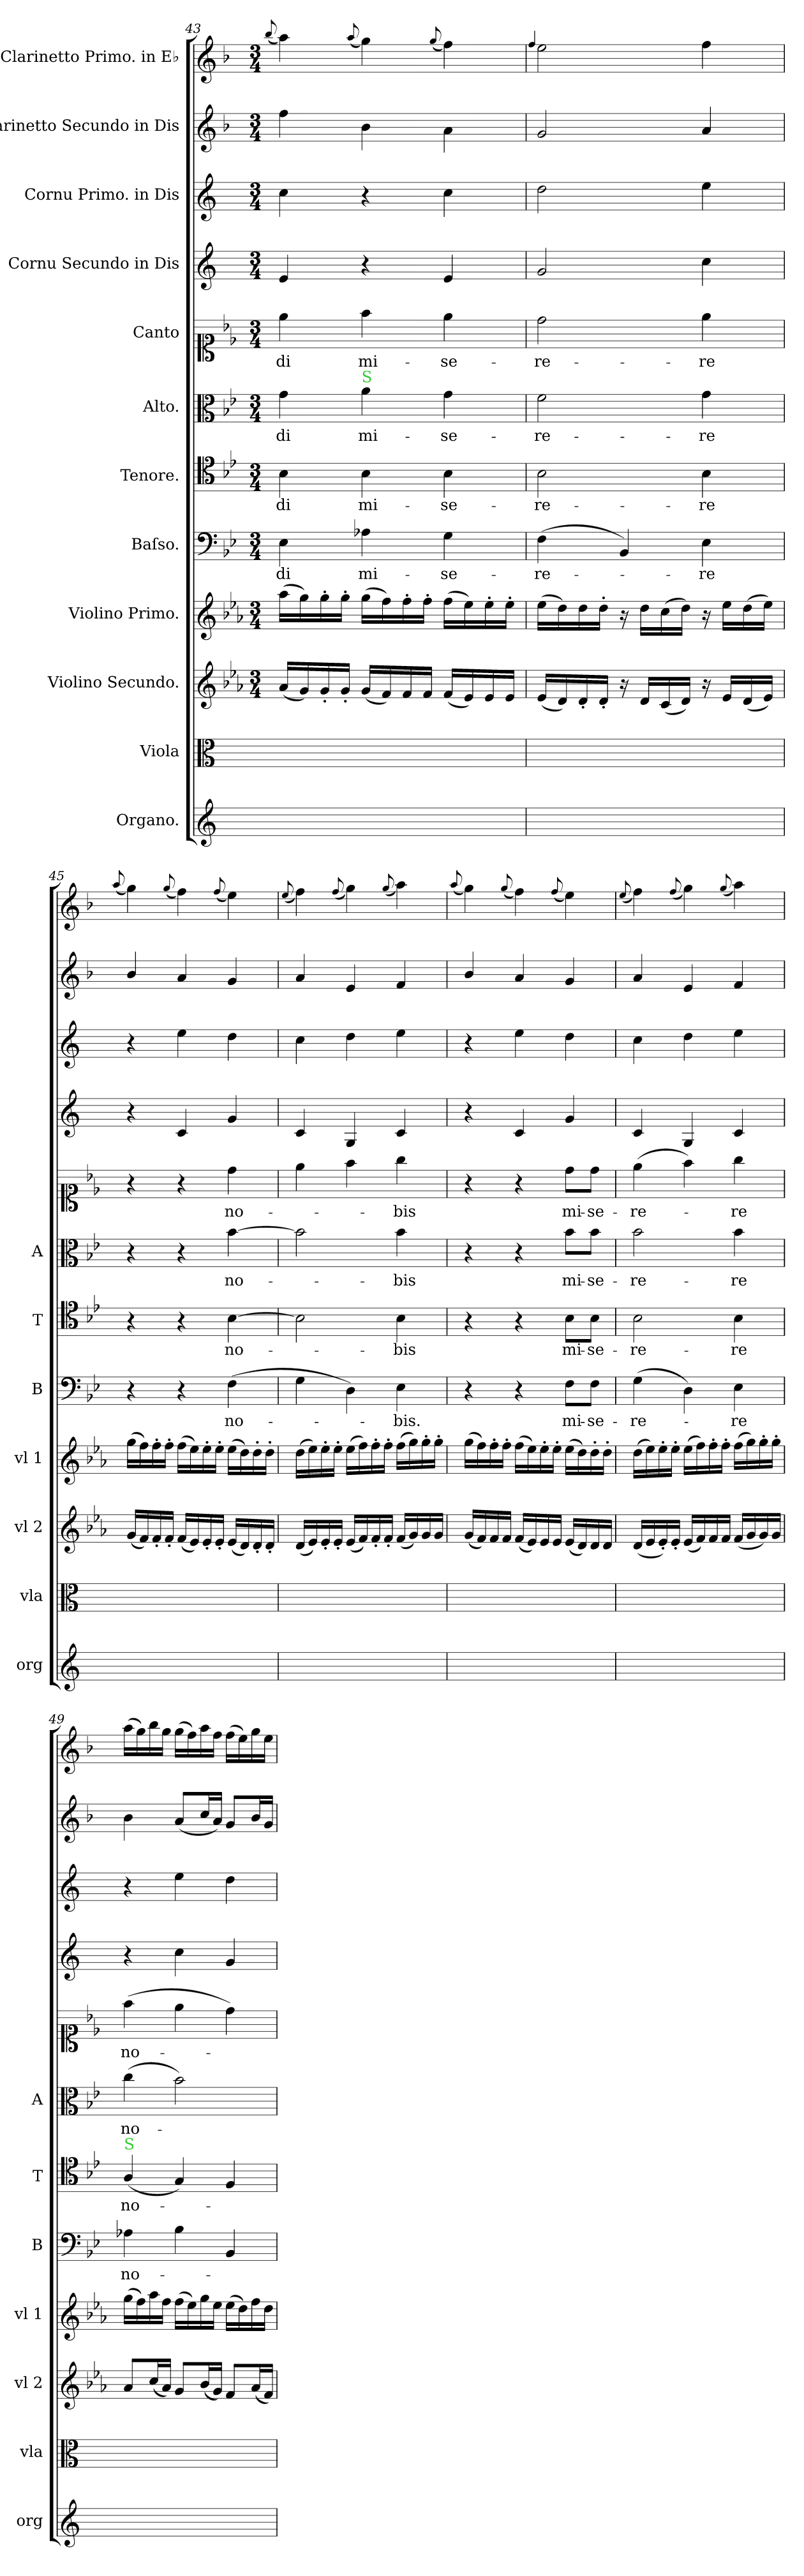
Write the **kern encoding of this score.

**kern	**kern	**kern	**dynam	**kern	**dynam	**kern	**text	**dynam	**kern	**text	**dynam	**kern	**text	**dynam	**kern	**text	**dynam	**kern	**dynam	**kern	**dynam	**kern	**dynam	**kern	**dynam
*part12	*part11	*part10	*part10	*part9	*part9	*part8	*part8	*part8	*part7	*part7	*part7	*part6	*part6	*part6	*part5	*part5	*part5	*part4	*part4	*part3	*part3	*part2	*part2	*part1	*part1
*staff12	*staff11	*staff10	*staff10	*staff9	*staff9	*staff8	*staff8	*staff8	*staff7	*staff7	*staff7	*staff6	*staff6	*staff6	*staff5	*staff5	*staff5	*staff4	*staff4	*staff3	*staff3	*staff2	*staff2	*staff1	*staff1
*I"Organo.	*I"Viola	*I"Violino Secundo.	*	*I"Violino Primo.	*	*I"Baſso.	*	*	*I"Tenore.	*	*	*I"Alto.	*	*	*I"Canto	*	*	*I"Cornu Secundo in Dis	*	*I"Cornu Primo. in Dis	*	*I"Clarinetto Secundo in Dis	*	*I"Clarinetto Primo. in E♭	*
*I'org	*I'vla	*I'vl 2	*	*I'vl 1	*	*I'B	*	*	*I'T	*	*	*I'A	*	*	*	*	*	*	*	*	*	*	*	*	*
*clefG2	*clefC3	*clefG2	*	*clefG2	*	*clefF4	*	*	*clefC4	*	*	*clefC3	*	*	*clefC1	*	*	*clefG2	*	*clefG2	*	*clefG2	*	*clefG2	*
*	*	*	*	*	*	*	*	*	*	*	*	*	*	*	*	*	*	*ITrd-2c-3	*	*ITrd-2c-3	*	*ITrd1c2	*	*ITrd1c2	*
*	*	*k[b-e-a-]	*	*k[b-e-a-]	*	*k[b-e-]	*	*	*k[b-e-]	*	*	*k[b-e-]	*	*	*k[b-e-]	*	*	*k[b-e-a-]	*	*k[b-e-a-]	*	*k[b-e-a-]	*	*k[b-e-a-]	*
*	*	*M3/4	*	*M3/4	*	*M3/4	*	*	*M3/4	*	*	*M3/4	*	*	*M3/4	*	*	*M3/4	*	*M3/4	*	*M3/4	*	*M3/4	*
=43	=43	=43	=43	=43	=43	=43	=43	=43	=43	=43	=43	=43	=43	=43	=43	=43	=43	=43	=43	=43	=43	=43	=43	=43	=43
.	.	.	.	.	.	.	.	.	.	.	.	.	.	.	.	.	.	.	.	.	.	.	.	(<8qqaa-/	.
!	!	!	!LO:DY:b:rj	!	!LO:DY:b	!	!	!	!	!	!	!	!	!	!	!	!	!	!	!	!	!	!LO:DY:b	!	!LO:DY:b
2.ryy	2.ryy	(16a-/LL	forto	(16aa-\LL	forto	4E-\	-di	.	4B-\	-di	.	4g\	-di	.	4ee-\	-di	.	4g/	.	4ee-\	.	4ee-\	fort	4gg\)	forto
.	.	16g/)	.	16gg\)	.	.	.	.	.	.	.	.	.	.	.	.	.	.	.	.	.	.	.	.	.
.	.	16g'/	.	16gg'\	.	.	.	.	.	.	.	.	.	.	.	.	.	.	.	.	.	.	.	.	.
.	.	16g'/JJ	.	16gg'\JJ	.	.	.	.	.	.	.	.	.	.	.	.	.	.	.	.	.	.	.	.	.
.	.	.	.	.	.	.	.	.	.	.	.	.	.	.	.	.	.	.	.	.	.	.	.	(<8qqgg/	.
!	!	!	!	!	!	!	!	!	!	!	!	!LO:TX:a:color=limegreen:t=S	!	!	!	!	!	!	!	!	!	!	!	!	!
!	!	!	!	!	!	!	!	!LO:DY:a	!	!	!LO:DY:a	!	!	!LO:DY:b	!	!	!LO:DY:b	!	!	!	!	!	!	!	!
.	.	(16g/LL	.	(16gg\LL	.	4A-\	mi-	fort	4B-\	mi-	fort	4a\	mi-	fort	4ff\	mi-	fort	4r	.	4r	.	4a-\	.	4ff\)	.
.	.	16f/)	.	16ff\)	.	.	.	.	.	.	.	.	.	.	.	.	.	.	.	.	.	.	.	.	.
.	.	16f/	.	16ff'\	.	.	.	.	.	.	.	.	.	.	.	.	.	.	.	.	.	.	.	.	.
.	.	16f/JJ	.	16ff'\JJ	.	.	.	.	.	.	.	.	.	.	.	.	.	.	.	.	.	.	.	.	.
.	.	.	.	.	.	.	.	.	.	.	.	.	.	.	.	.	.	.	.	.	.	.	.	(<8qqff/	.
!	!	!	!	!	!	!	!	!	!	!	!	!	!	!	!	!	!	!	!LO:DY:b	!	!LO:DY:b	!	!	!	!
.	.	(16f/LL	.	(16ff\LL	.	4G\	-se-	.	4B-\	-se-	.	4g\	-se-	.	4ee-\	-se-	.	4g/	fort	4ee-\	fort	4g\	.	4ee-\)	.
.	.	16e-/)	.	16ee-\)	.	.	.	.	.	.	.	.	.	.	.	.	.	.	.	.	.	.	.	.	.
.	.	16e-/	.	16ee-'\	.	.	.	.	.	.	.	.	.	.	.	.	.	.	.	.	.	.	.	.	.
.	.	16e-/JJ	.	16ee-'\JJ	.	.	.	.	.	.	.	.	.	.	.	.	.	.	.	.	.	.	.	.	.
=44	=44	=44	=44	=44	=44	=44	=44	=44	=44	=44	=44	=44	=44	=44	=44	=44	=44	=44	=44	=44	=44	=44	=44	=44	=44
.	.	.	.	.	.	.	.	.	.	.	.	.	.	.	.	.	.	.	.	.	.	.	.	4qqee-/	.
2.ryy	2.ryy	(16e-/LL	.	(16ee-\LL	.	(4F\	-re-	.	2B-\	-re-	.	2f\	-re-	.	2dd\	-re-	.	2b-/	.	2ff\	.	2f/	.	2dd\	.
.	.	16d/)	.	16dd\)	.	.	.	.	.	.	.	.	.	.	.	.	.	.	.	.	.	.	.	.	.
.	.	16d'/	.	16dd\	.	.	.	.	.	.	.	.	.	.	.	.	.	.	.	.	.	.	.	.	.
.	.	16d'/JJ	.	16dd'\JJ	.	.	.	.	.	.	.	.	.	.	.	.	.	.	.	.	.	.	.	.	.
.	.	16r	.	16r	.	4BB-/)	.	.	.	.	.	.	.	.	.	.	.	.	.	.	.	.	.	.	.
.	.	16d/LL	.	16dd\LL	.	.	.	.	.	.	.	.	.	.	.	.	.	.	.	.	.	.	.	.	.
.	.	(16c/	.	(16cc\	.	.	.	.	.	.	.	.	.	.	.	.	.	.	.	.	.	.	.	.	.
.	.	16d/JJ)	.	16dd\JJ)	.	.	.	.	.	.	.	.	.	.	.	.	.	.	.	.	.	.	.	.	.
.	.	16r	.	16r	.	4E-\	-re	.	4B-\	-re	.	4g\	-re	.	4ee-\	-re	.	4ee-\	.	4gg\	.	4g/	.	4ee-\	.
.	.	16e-/LL	.	16ee-\LL	.	.	.	.	.	.	.	.	.	.	.	.	.	.	.	.	.	.	.	.	.
.	.	(16d/	.	(16dd\	.	.	.	.	.	.	.	.	.	.	.	.	.	.	.	.	.	.	.	.	.
.	.	16e-/JJ)	.	16ee-\JJ)	.	.	.	.	.	.	.	.	.	.	.	.	.	.	.	.	.	.	.	.	.
=45	=45	=45	=45	=45	=45	=45	=45	=45	=45	=45	=45	=45	=45	=45	=45	=45	=45	=45	=45	=45	=45	=45	=45	=45	=45
.	.	.	.	.	.	.	.	.	.	.	.	.	.	.	.	.	.	.	.	.	.	.	.	(<8qqgg/	.
2.ryy	2.ryy	(16g/LL	.	(16gg\LL	.	4r	.	.	4r	.	.	4r	.	.	4r	.	.	4r	.	4r	.	4a-/	.	4ff\)	.
.	.	16f/)	.	16ff\)	.	.	.	.	.	.	.	.	.	.	.	.	.	.	.	.	.	.	.	.	.
.	.	16f'/	.	16ff'\	.	.	.	.	.	.	.	.	.	.	.	.	.	.	.	.	.	.	.	.	.
.	.	16f'/JJ	.	16ff'\JJ	.	.	.	.	.	.	.	.	.	.	.	.	.	.	.	.	.	.	.	.	.
.	.	.	.	.	.	.	.	.	.	.	.	.	.	.	.	.	.	.	.	.	.	.	.	(<8qqff/	.
.	.	(16f/LL	.	(16ff\LL	.	4r	.	.	4r	.	.	4r	.	.	4r	.	.	4e-/	.	4gg\	.	4g/	.	4ee-\)	.
.	.	16e-/)	.	16ee-\)	.	.	.	.	.	.	.	.	.	.	.	.	.	.	.	.	.	.	.	.	.
.	.	16e-'/	.	16ee-'\	.	.	.	.	.	.	.	.	.	.	.	.	.	.	.	.	.	.	.	.	.
.	.	16e-'/JJ	.	16ee-'\JJ	.	.	.	.	.	.	.	.	.	.	.	.	.	.	.	.	.	.	.	.	.
.	.	.	.	.	.	.	.	.	.	.	.	.	.	.	.	.	.	.	.	.	.	.	.	(<8qqee-/	.
.	.	(16e-/LL	.	(16ee-\LL	.	(4F\	no-	.	[4B-\	no-	.	[4b-\	no-	.	4dd\	no-	.	4b-/	.	4ff\	.	4f/	.	4dd\)	.
.	.	16d/)	.	16dd\)	.	.	.	.	.	.	.	.	.	.	.	.	.	.	.	.	.	.	.	.	.
.	.	16d'/	.	16dd'\	.	.	.	.	.	.	.	.	.	.	.	.	.	.	.	.	.	.	.	.	.
.	.	16d'/JJ	.	16dd'\JJ	.	.	.	.	.	.	.	.	.	.	.	.	.	.	.	.	.	.	.	.	.
=46	=46	=46	=46	=46	=46	=46	=46	=46	=46	=46	=46	=46	=46	=46	=46	=46	=46	=46	=46	=46	=46	=46	=46	=46	=46
.	.	.	.	.	.	.	.	.	.	.	.	.	.	.	.	.	.	.	.	.	.	.	.	(<8qqdd/	.
2.ryy	2.ryy	(16d/LL	.	(16dd\LL	.	4G\	.	.	2B-\]	.	.	2b-\]	.	.	4ee-\	.	.	4e-/	.	4ee-\	.	4g/	.	4ee-\)	.
.	.	16e-/)	.	16ee-\)	.	.	.	.	.	.	.	.	.	.	.	.	.	.	.	.	.	.	.	.	.
.	.	16e-'/	.	16ee-'\	.	.	.	.	.	.	.	.	.	.	.	.	.	.	.	.	.	.	.	.	.
.	.	16e-'/JJ	.	16ee-'\JJ	.	.	.	.	.	.	.	.	.	.	.	.	.	.	.	.	.	.	.	.	.
.	.	.	.	.	.	.	.	.	.	.	.	.	.	.	.	.	.	.	.	.	.	.	.	(<8qqee-/	.
.	.	(16e-/LL	.	(16ee-\LL	.	4D\)	.	.	.	.	.	.	.	.	4ff\	.	.	4B-/	.	4ff\	.	4d/	.	4ff\)	.
.	.	16f/)	.	16ff\)	.	.	.	.	.	.	.	.	.	.	.	.	.	.	.	.	.	.	.	.	.
.	.	16f'/	.	16ff'\	.	.	.	.	.	.	.	.	.	.	.	.	.	.	.	.	.	.	.	.	.
.	.	16f'/JJ	.	16ff'\JJ	.	.	.	.	.	.	.	.	.	.	.	.	.	.	.	.	.	.	.	.	.
.	.	.	.	.	.	.	.	.	.	.	.	.	.	.	.	.	.	.	.	.	.	.	.	(<8qqff/	.
.	.	(16f/LL	.	(16ff\LL	.	4E-\	-bis.	.	4B-\	-bis	.	4b-\	-bis	.	4gg\	-bis	.	4e-/	.	4gg\	.	4e-/	.	4gg\)	.
.	.	16g/)	.	16gg\)	.	.	.	.	.	.	.	.	.	.	.	.	.	.	.	.	.	.	.	.	.
.	.	16g/	.	16gg'\	.	.	.	.	.	.	.	.	.	.	.	.	.	.	.	.	.	.	.	.	.
.	.	16g/JJ	.	16gg'\JJ	.	.	.	.	.	.	.	.	.	.	.	.	.	.	.	.	.	.	.	.	.
=47	=47	=47	=47	=47	=47	=47	=47	=47	=47	=47	=47	=47	=47	=47	=47	=47	=47	=47	=47	=47	=47	=47	=47	=47	=47
.	.	.	.	.	.	.	.	.	.	.	.	.	.	.	.	.	.	.	.	.	.	.	.	(<8qqgg/	.
2.ryy	2.ryy	(16g/LL	.	(16gg\LL	.	4r	.	.	4r	.	.	4r	.	.	4r	.	.	4r	.	4r	.	4a-/	.	4ff\)	.
.	.	16f/)	.	16ff\)	.	.	.	.	.	.	.	.	.	.	.	.	.	.	.	.	.	.	.	.	.
.	.	16f/	.	16ff'\	.	.	.	.	.	.	.	.	.	.	.	.	.	.	.	.	.	.	.	.	.
.	.	16f/JJ	.	16ff'\JJ	.	.	.	.	.	.	.	.	.	.	.	.	.	.	.	.	.	.	.	.	.
.	.	.	.	.	.	.	.	.	.	.	.	.	.	.	.	.	.	.	.	.	.	.	.	(<8qqff/	.
.	.	(16f/LL	.	(16ff\LL	.	4r	.	.	4r	.	.	4r	.	.	4r	.	.	4e-/	.	4gg\	.	4g/	.	4ee-\)	.
.	.	16e-/)	.	16ee-\)	.	.	.	.	.	.	.	.	.	.	.	.	.	.	.	.	.	.	.	.	.
.	.	16e-/	.	16ee-'\	.	.	.	.	.	.	.	.	.	.	.	.	.	.	.	.	.	.	.	.	.
.	.	16e-/JJ	.	16ee-'\JJ	.	.	.	.	.	.	.	.	.	.	.	.	.	.	.	.	.	.	.	.	.
.	.	.	.	.	.	.	.	.	.	.	.	.	.	.	.	.	.	.	.	.	.	.	.	(<8qqee-/	.
.	.	(16e-/LL	.	(16ee-\LL	.	8F\L	mi-	.	8B-\L	mi-	.	8b-\L	mi-	.	8dd\L	mi-	.	4b-/	.	4ff\	.	4f/	.	4dd\)	.
.	.	16d/)	.	16dd\)	.	.	.	.	.	.	.	.	.	.	.	.	.	.	.	.	.	.	.	.	.
.	.	16d/	.	16dd'\	.	8F\J	-se-	.	8B-\J	-se-	.	8b-\J	-se-	.	8dd\J	-se-	.	.	.	.	.	.	.	.	.
.	.	16d/JJ	.	16dd'\JJ	.	.	.	.	.	.	.	.	.	.	.	.	.	.	.	.	.	.	.	.	.
=48	=48	=48	=48	=48	=48	=48	=48	=48	=48	=48	=48	=48	=48	=48	=48	=48	=48	=48	=48	=48	=48	=48	=48	=48	=48
.	.	.	.	.	.	.	.	.	.	.	.	.	.	.	.	.	.	.	.	.	.	.	.	(<8qqdd/	.
2.ryy	2.ryy	(16d/LL	.	(16dd\LL	.	(4G\	-re-	.	2B-\	-re-	.	2b-\	-re-	.	(4ee-\	-re-	.	4e-/	.	4ee-\	.	4g/	.	4ee-\)	.
.	.	16e-/	.	16ee-\)	.	.	.	.	.	.	.	.	.	.	.	.	.	.	.	.	.	.	.	.	.
.	.	16e-'/)	.	16ee-'\	.	.	.	.	.	.	.	.	.	.	.	.	.	.	.	.	.	.	.	.	.
.	.	16e-'/JJ	.	16ee-'\JJ	.	.	.	.	.	.	.	.	.	.	.	.	.	.	.	.	.	.	.	.	.
.	.	.	.	.	.	.	.	.	.	.	.	.	.	.	.	.	.	.	.	.	.	.	.	(<8qqee-/	.
.	.	(16e-/LL	.	(16ee-\LL	.	4D\)	.	.	.	.	.	.	.	.	4ff\)	.	.	4B-/	.	4ff\	.	4d/	.	4ff\)	.
.	.	16f/)	.	16ff\)	.	.	.	.	.	.	.	.	.	.	.	.	.	.	.	.	.	.	.	.	.
.	.	16f/	.	16ff'\	.	.	.	.	.	.	.	.	.	.	.	.	.	.	.	.	.	.	.	.	.
.	.	16f/JJ	.	16ff'\JJ	.	.	.	.	.	.	.	.	.	.	.	.	.	.	.	.	.	.	.	.	.
.	.	.	.	.	.	.	.	.	.	.	.	.	.	.	.	.	.	.	.	.	.	.	.	(<8qqff/	.
.	.	(16f/LL	.	(16ff\LL	.	4E-\	-re	.	4B-\	-re	.	4b-\	-re	.	4gg\	-re	.	4e-/	.	4gg\	.	4e-/	.	4gg\)	.
.	.	16g/	.	16gg\)	.	.	.	.	.	.	.	.	.	.	.	.	.	.	.	.	.	.	.	.	.
.	.	16g/)	.	16gg'\	.	.	.	.	.	.	.	.	.	.	.	.	.	.	.	.	.	.	.	.	.
.	.	16g/JJ	.	16gg'\JJ	.	.	.	.	.	.	.	.	.	.	.	.	.	.	.	.	.	.	.	.	.
=49	=49	=49	=49	=49	=49	=49	=49	=49	=49	=49	=49	=49	=49	=49	=49	=49	=49	=49	=49	=49	=49	=49	=49	=49	=49
!	!	!	!	!	!	!	!	!	!LO:TX:a:color=limegreen:t=S	!	!	!	!	!	!	!	!	!	!	!	!	!	!	!	!
2.ryy	2.ryy	8a-/L	.	(16gg\LL	.	4A-\	no-	.	(4A/	no-	.	(4cc\	no-	.	(4ff\	no-	.	4r	.	4r	.	4a-\	.	(16gg\LL	.
.	.	.	.	16ff\)	.	.	.	.	.	.	.	.	.	.	.	.	.	.	.	.	.	.	.	16ff\)	.
.	.	(16cc/L	.	16aa-\	.	.	.	.	.	.	.	.	.	.	.	.	.	.	.	.	.	.	.	16aa-\	.
.	.	16a-/JJ)	.	16ff\JJ	.	.	.	.	.	.	.	.	.	.	.	.	.	.	.	.	.	.	.	16ff\JJ	.
.	.	8g/L	.	(16ff\LL	.	4B-\	.	.	4G/)	.	.	2b-\)	.	.	4ee-\	.	.	4ee-\	.	4gg\	.	(8g/L	.	(16ff\LL	.
.	.	.	.	16ee-\)	.	.	.	.	.	.	.	.	.	.	.	.	.	.	.	.	.	.	.	16ee-\)	.
.	.	(16b-/L	.	16gg\	.	.	.	.	.	.	.	.	.	.	.	.	.	.	.	.	.	16b-/L	.	16gg\	.
.	.	16g/JJ)	.	16ee-\JJ	.	.	.	.	.	.	.	.	.	.	.	.	.	.	.	.	.	16g/JJ)	.	16ee-\JJ	.
.	.	8f/L	.	(16ee-\LL	.	4BB-/	.	.	4F/	.	.	.	.	.	4dd\)	.	.	4b-/	.	4ff\	.	8f/L	.	(16ee-\LL	.
.	.	.	.	16dd\)	.	.	.	.	.	.	.	.	.	.	.	.	.	.	.	.	.	.	.	16dd\)	.
.	.	(16a-/L	.	16ff\	.	.	.	.	.	.	.	.	.	.	.	.	.	.	.	.	.	16a-/L	.	16ff\	.
.	.	16f/JJ)	.	16dd\JJ	.	.	.	.	.	.	.	.	.	.	.	.	.	.	.	.	.	16f/JJ	.	16dd\JJ	.
=	=	=	=	=	=	=	=	=	=	=	=	=	=	=	=	=	=	=	=	=	=	=	=	=	=
*-	*-	*-	*-	*-	*-	*-	*-	*-	*-	*-	*-	*-	*-	*-	*-	*-	*-	*-	*-	*-	*-	*-	*-	*-	*-
